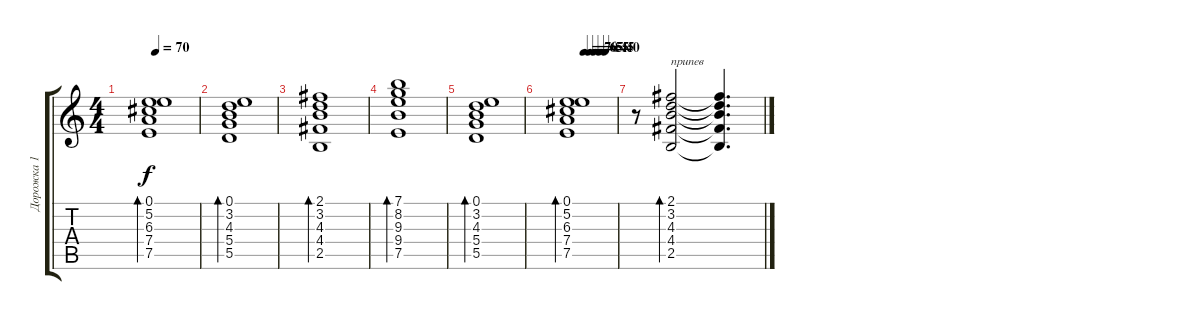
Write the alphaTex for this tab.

\track ("Дорожка 1" "Дорожка 1") {instrument acousticguitarsteel}
\staff {score tabs}
\tuning (E4 B3 G3 D3 A2 E2) {hide}
\ts (4 4)
\tempo 70
\clef g2
\ks c
(0.1 5.2 6.3 7.4 7.5).1{bd 30 dy f} |
(0.1 3.2 4.3 5.4 5.5).1{bd 30} |
(2.1 3.2 4.3 4.4 2.5).1{bd 30} |
(7.1 8.2 9.3 9.4 7.5).1{bd 30} |
(0.1 3.2 4.3 5.4 5.5).1{bd 30} |
\tempo (70 0.25)
\tempo (65 0.375)
\tempo (55 0.5)
\tempo (45 0.625)
\tempo (40 0.75)
(0.1 5.2 6.3 7.4 7.5).1{bd 30} |
r.8 (2.1 3.2 4.3 4.4 2.5).2{bd 120 txt "припев"} (2.1{t} 3.2{t} 4.3{t} 4.4{t} 2.5{t}).4{d}
